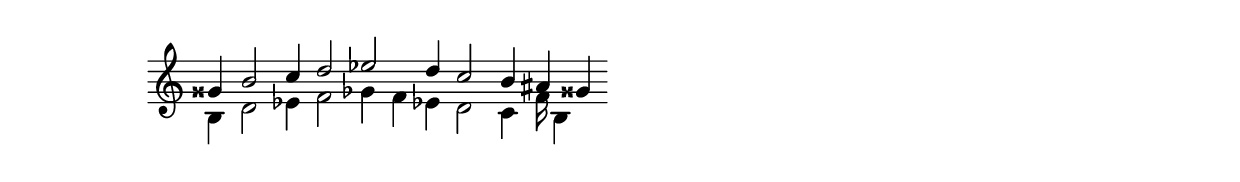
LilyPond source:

\version "2.18.2"
\language "english"

\header {
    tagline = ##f
}

\layout {}

\paper {}

\score {
    \new Staff
    \with
    {
        \remove Time_signature_engraver
        \remove Bar_engraver
    }
    {
        <<
            \context Voice = "mala voice"
            {
                \voiceOne
                gss'4
                b'2
                c''4
                d''2
                ef''2
                d''4
                c''2
                b'4
                as'4
                gss'4
            }
            \context Voice = "vela voice"
            {
                \voiceTwo
                b4
                d'2
                ef'4
                f'2
                gf'4
                f'4
                ef'4
                d'2
                c'4
                f'16
                b4
            }
        >>
    }
}